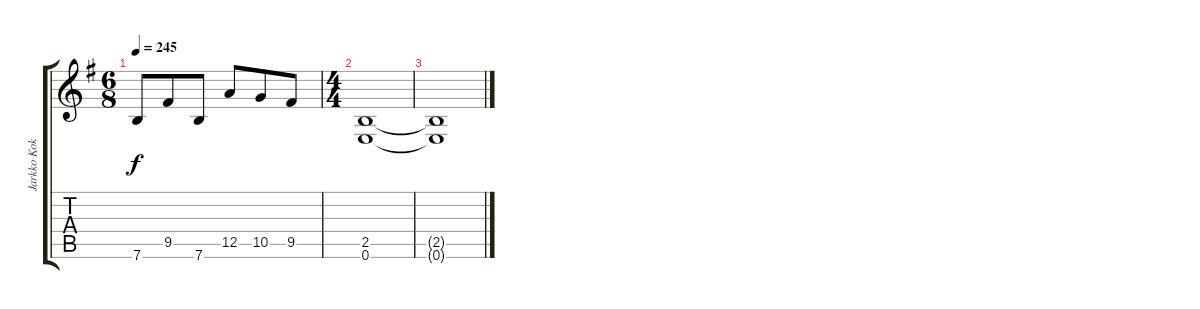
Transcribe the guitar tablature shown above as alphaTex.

\track ("Jarkko Kokko (guitar)" "Jarkko Kok") {instrument distortionguitar}
\staff {score tabs}
\tuning (E4 B3 G3 D3 A2 E2) {hide}
\ts (6 8)
\tempo 245
\clef g2
\ks eminor
7.6.8{dy f} 9.5.8 7.6.8 12.5.8 10.5.8 9.5.8 |
\ts (4 4)
(2.5 0.6).1 |
(2.5{t} 0.6{t}).1
